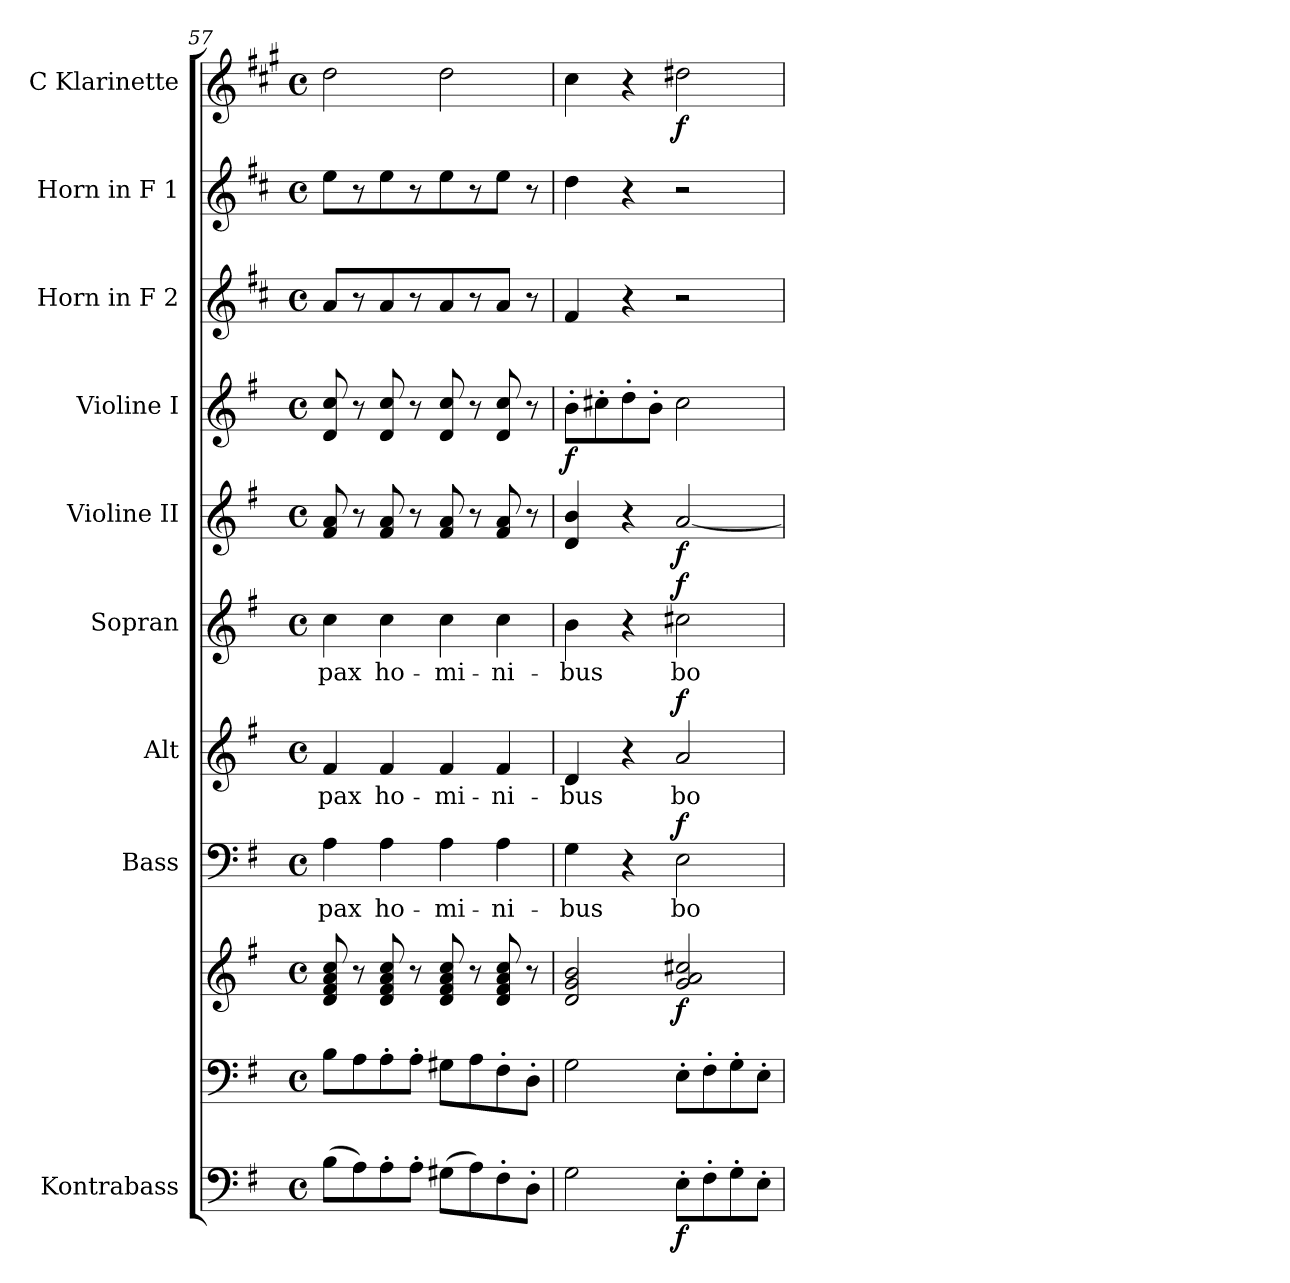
**kern	**dynam	**kern	**kern	**dynam	**kern	**text	**dynam	**kern	**text	**dynam	**kern	**text	**dynam	**kern	**dynam	**kern	**dynam	**kern	**kern	**kern	**dynam
*part10	*part10	*part9	*part9	*part9	*part8	*part8	*part8	*part7	*part7	*part7	*part6	*part6	*part6	*part5	*part5	*part4	*part4	*part3	*part2	*part1	*part1
*staff11	*staff11	*staff10	*staff9	*staff9/10	*staff8	*staff8	*staff8	*staff7	*staff7	*staff7	*staff6	*staff6	*staff6	*staff5	*staff5	*staff4	*staff4	*staff3	*staff2	*staff1	*staff1
*I"Kontrabass	*	*	*	*	*I"Bass	*	*	*I"Alt	*	*	*I"Sopran	*	*	*I"Violine II	*	*I"Violine I	*	*I"Horn in F 2	*I"Horn in F 1	*I"C Klarinette	*
*I'Kb.	*	*	*	*	*I'B.	*	*	*I'A.	*	*	*I'S.	*	*	*I'Vl. II	*	*I'Vl. I	*	*	*	*I'Kl.	*
!!LO:PB:g=z
*clefF4	*	*clefF4	*clefG2	*	*clefF4	*	*	*clefG2	*	*	*clefG2	*	*	*clefG2	*	*clefG2	*	*clefG2	*clefG2	*clefG2	*
*ITrd7c12	*	*	*	*	*	*	*	*	*	*	*	*	*	*	*	*	*	*ITrd4c7	*ITrd4c7	*ITrd1c2	*
*k[f#]	*	*k[f#]	*k[f#]	*	*k[f#]	*	*	*k[f#]	*	*	*k[f#]	*	*	*k[f#]	*	*k[f#]	*	*k[f#]	*k[f#]	*k[f#]	*
*G:	*	*G:	*G:	*	*G:	*	*	*G:	*	*	*G:	*	*	*G:	*	*G:	*	*G:	*G:	*G:	*
*M4/4	*	*M4/4	*M4/4	*	*M4/4	*	*	*M4/4	*	*	*M4/4	*	*	*M4/4	*	*M4/4	*	*M4/4	*M4/4	*M4/4	*
*met(c)	*	*met(c)	*met(c)	*	*met(c)	*	*	*met(c)	*	*	*met(c)	*	*	*met(c)	*	*met(c)	*	*met(c)	*met(c)	*met(c)	*
=57	=57	=57	=57	=57	=57	=57	=57	=57	=57	=57	=57	=57	=57	=57	=57	=57	=57	=57	=57	=57	=57
!	!	!	!	!	!	!LO:LY:b	!	!	!LO:LY:b	!	!	!LO:LY:b	!	!	!	!	!	!	!	!	!
(>8BB\L	.	8B\L	8d/ 8f#/ 8a/ 8cc/	.	4A\	pax	.	4f#/	pax	.	4cc\	pax	.	8f#/ 8a/	.	8d/ 8cc/	.	8d/L	8a\L	2cc\	.
8AA\)	.	8A\	8r	.	.	.	.	.	.	.	.	.	.	8r	.	8r	.	8r	8r	.	.
!	!	!	!	!	!	!LO:LY:b	!	!	!LO:LY:b	!	!	!LO:LY:b	!	!	!	!	!	!	!	!	!
8AA'>\	.	8A'>\	8d/ 8f#/ 8a/ 8cc/	.	4A\	ho-	.	4f#/	ho-	.	4cc\	ho-	.	8f#/ 8a/	.	8d/ 8cc/	.	8d/	8a\	.	.
8AA'>\J	.	8A'>\J	8r	.	.	.	.	.	.	.	.	.	.	8r	.	8r	.	8r	8r	.	.
!	!	!	!	!	!	!LO:LY:b	!	!	!LO:LY:b	!	!	!LO:LY:b	!	!	!	!	!	!	!	!	!
(>8GG#X\L	.	8G#X\L	8d/ 8f#/ 8a/ 8cc/	.	4A\	-mi-	.	4f#/	-mi-	.	4cc\	-mi-	.	8f#/ 8a/	.	8d/ 8cc/	.	8d/	8a\	2cc\	.
8AA\)	.	8A\	8r	.	.	.	.	.	.	.	.	.	.	8r	.	8r	.	8r	8r	.	.
!	!	!	!	!	!	!LO:LY:b	!	!	!LO:LY:b	!	!	!LO:LY:b	!	!	!	!	!	!	!	!	!
8FF#'>\	.	8F#'>\	8d/ 8f#/ 8a/ 8cc/	.	4A\	-ni-	.	4f#/	-ni-	.	4cc\	-ni-	.	8f#/ 8a/	.	8d/ 8cc/	.	8d/J	8a\J	.	.
8DD'>\J	.	8D'>\J	8r	.	.	.	.	.	.	.	.	.	.	8r	.	8r	.	8r	8r	.	.
=58	=58	=58	=58	=58	=58	=58	=58	=58	=58	=58	=58	=58	=58	=58	=58	=58	=58	=58	=58	=58	=58
!	!	!	!	!	!	!LO:LY:b	!	!	!LO:LY:b	!	!	!LO:LY:b	!	!	!	!	!LO:DY:b	!	!	!	!
2GG\	.	2G\	2d/ 2g/ 2b/	.	4G\	-bus	.	4d/	-bus	.	4b\	-bus	.	4d/ 4b/	.	8b'>\L	f	4B/	4g\	4b\	.
.	.	.	.	.	.	.	.	.	.	.	.	.	.	.	.	8cc#X'>\	.	.	.	.	.
.	.	.	.	.	4r	.	.	4r	.	.	4r	.	.	4r	.	8dd'>\	.	4r	4r	4r	.
.	.	.	.	.	.	.	.	.	.	.	.	.	.	.	.	8b'>\J	.	.	.	.	.
!	!LO:DY:b	!	!	!LO:DY:b	!	!LO:LY:b	!LO:DY:a	!	!LO:LY:b	!LO:DY:a	!	!LO:LY:b	!LO:DY:a	!	!LO:DY:b	!	!	!	!	!	!LO:DY:b
8EE'>\L	f	8E'>\L	2g/ 2a/ 2cc#X/	f	2E\	bo-	f	2a/	bo-	f	2cc#X\	bo-	f	[2a/	f	2cc#\	.	2r	2r	2cc#X\	f
8FF#'>\	.	8F#'>\	.	.	.	.	.	.	.	.	.	.	.	.	.	.	.	.	.	.	.
8GG'>\	.	8G'>\	.	.	.	.	.	.	.	.	.	.	.	.	.	.	.	.	.	.	.
8EE'>\J	.	8E'>\J	.	.	.	.	.	.	.	.	.	.	.	.	.	.	.	.	.	.	.
=	=	=	=	=	=	=	=	=	=	=	=	=	=	=	=	=	=	=	=	=	=
*-	*-	*-	*-	*-	*-	*-	*-	*-	*-	*-	*-	*-	*-	*-	*-	*-	*-	*-	*-	*-	*-
